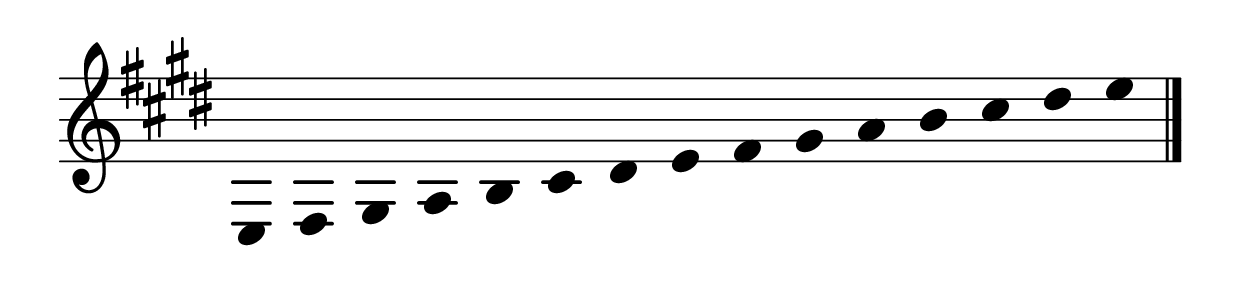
% Primer curso EE. PP.
\version "2.23.8"
\language "english"
\paper {
page-breaking = #ly:one-page-breaking
% line-width = 4\in %experiment with amount
ragged-right = ##f
indent = 0
}
\header {
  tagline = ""  % removed
}
\layout {
    #(layout-set-staff-size 40)
    \context {
    \Score
    \omit BarNumber}
    }
\score{
  \new Staff
  \with {
    \remove "Bar_number_engraver"
    \omit TimeSignature
    \omit Stem
    % or:
    %\remove "Time_signature_engraver"
  } \relative
  { \omit Staff.BarLine \key e \major
e fs gs a b cs ds
e fs gs a b cs ds e
  \revert Staff.BarLine.stencil \bar "|." }
}
